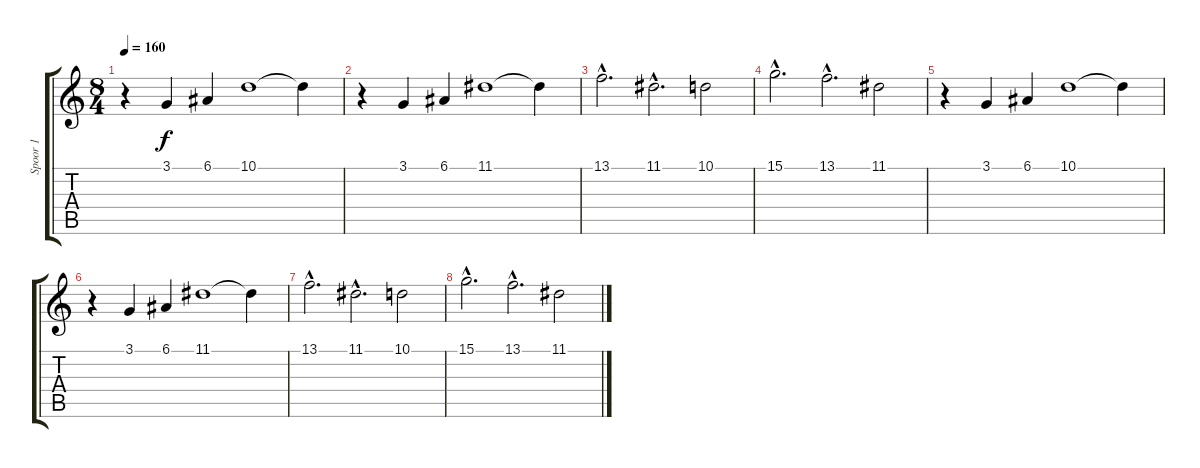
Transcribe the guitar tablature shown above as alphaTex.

\track ("Spoor 1" "Spoor 1") {instrument flute}
\staff {score tabs}
\tuning (E4 B3 G3 D3 A2 E2) {hide}
\ts (8 4)
\tempo 160
\clef g2
\ks c
r.4{dy f} 3.1.4 6.1.4 10.1.1 10.1{t}.4 |
r.4 3.1.4 6.1.4 11.1.1 11.1{t}.4 |
13.1{hac}.2{d} 11.1{hac}.2{d} 10.1.2 |
15.1{hac}.2{d} 13.1{hac}.2{d} 11.1.2 |
r.4 3.1.4 6.1.4 10.1.1 10.1{t}.4 |
r.4 3.1.4 6.1.4 11.1.1 11.1{t}.4 |
13.1{hac}.2{d} 11.1{hac}.2{d} 10.1.2 |
15.1{hac}.2{d} 13.1{hac}.2{d} 11.1.2
